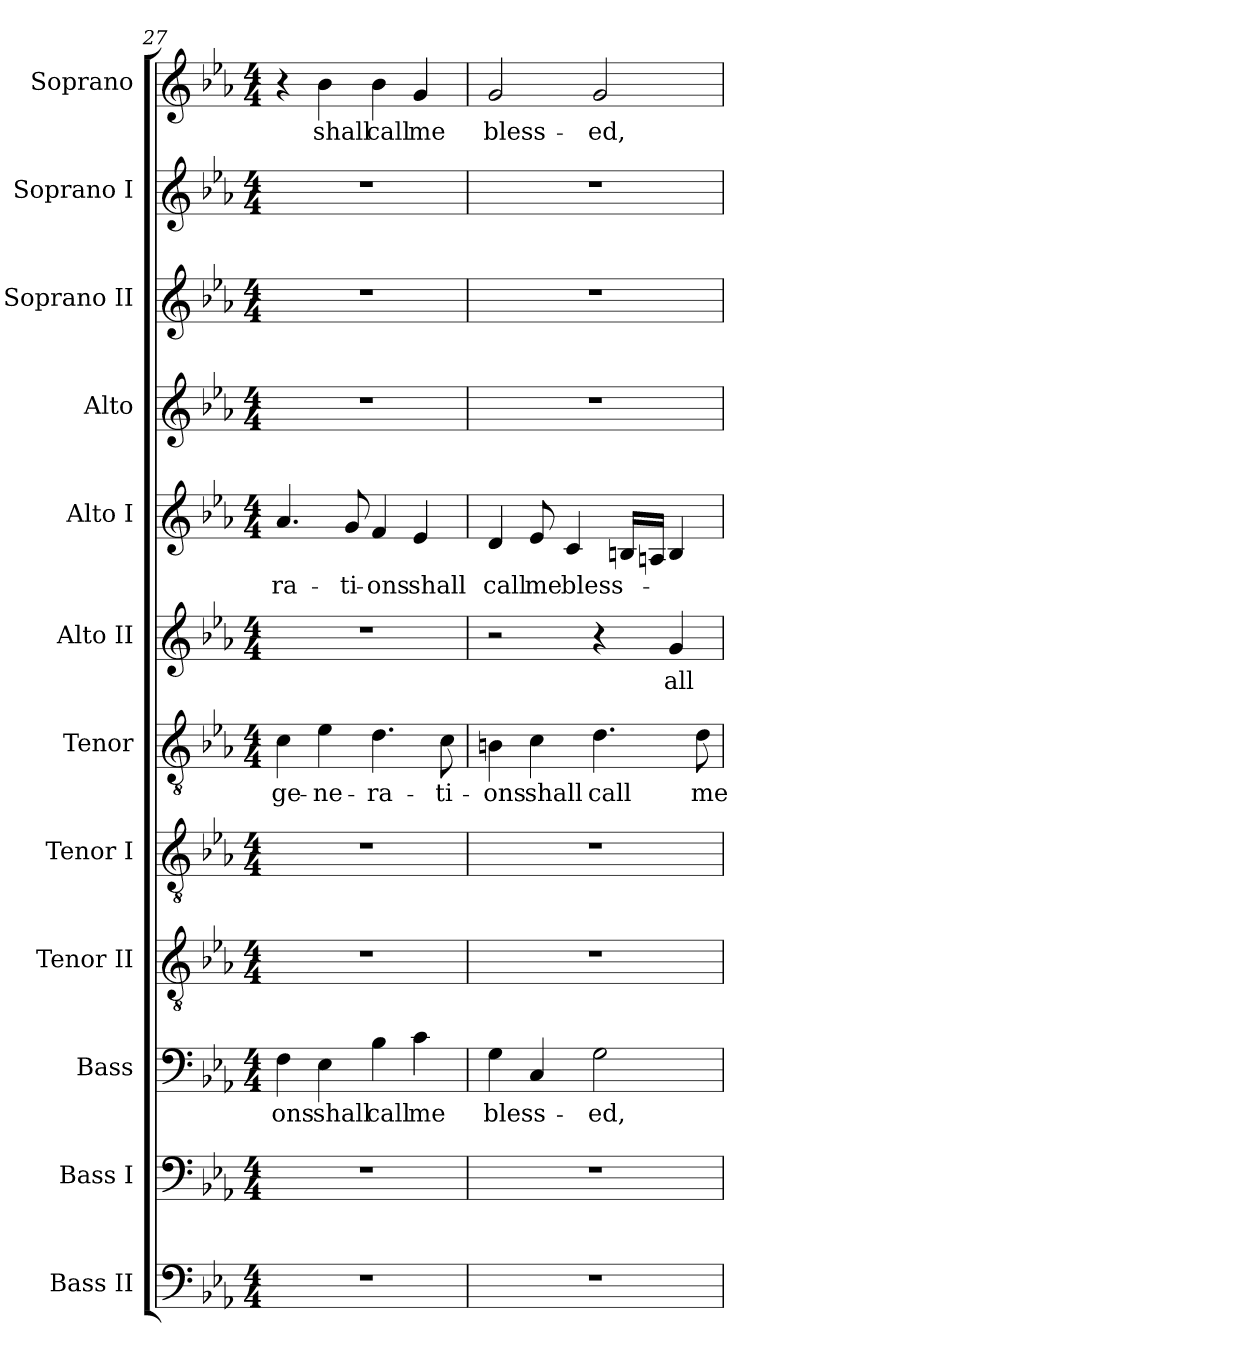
**kern	**kern	**kern	**text	**kern	**kern	**kern	**text	**kern	**text	**kern	**text	**kern	**kern	**kern	**kern	**text
*part12	*part11	*part10	*part10	*part9	*part8	*part7	*part7	*part6	*part6	*part5	*part5	*part4	*part3	*part2	*part1	*part1
*staff12	*staff11	*staff10	*staff10	*staff9	*staff8	*staff7	*staff7	*staff6	*staff6	*staff5	*staff5	*staff4	*staff3	*staff2	*staff1	*staff1
*I"Bass II	*I"Bass I	*I"Bass	*	*I"Tenor II	*I"Tenor I	*I"Tenor	*	*I"Alto II	*	*I"Alto I	*	*I"Alto	*I"Soprano II	*I"Soprano I	*I"Soprano	*
*I'BII	*I'BI	*I'B	*	*I'TII	*I'TI	*I'T	*	*I'AII	*	*I'AI	*	*I'A	*I'SII	*I'SI	*I'S	*
*clefF4	*clefF4	*clefF4	*	*clefGv2	*clefGv2	*clefGv2	*	*clefG2	*	*clefG2	*	*clefG2	*clefG2	*clefG2	*clefG2	*
*ITrd7c12	*	*ITrd7c12	*	*ITrd7c12	*ITrd7c12	*ITrd7c12	*	*	*	*	*	*	*	*	*	*
*k[b-e-a-]	*k[b-e-a-]	*k[b-e-a-]	*	*k[b-e-a-]	*k[b-e-a-]	*k[b-e-a-]	*	*k[b-e-a-]	*	*k[b-e-a-]	*	*k[b-e-a-]	*k[b-e-a-]	*k[b-e-a-]	*k[b-e-a-]	*
*E-:	*E-:	*E-:	*	*E-:	*E-:	*E-:	*	*E-:	*	*E-:	*	*E-:	*E-:	*E-:	*E-:	*
*M4/4	*M4/4	*M4/4	*	*M4/4	*M4/4	*M4/4	*	*M4/4	*	*M4/4	*	*M4/4	*M4/4	*M4/4	*M4/4	*
=27	=27	=27	=27	=27	=27	=27	=27	=27	=27	=27	=27	=27	=27	=27	=27	=27
!	!	!	!LO:LY:b:color=#000000	!	!	!	!	!	!	!	!	!	!	!	!	!
!	!	!	!	!	!	!	!LO:LY:b:color=#000000	!	!	!	!	!	!	!	!	!
!	!	!	!	!	!	!	!	!	!	!	!LO:LY:b:color=#000000	!	!	!	!	!
1r	1r	4FFi\	-ons	1r	1r	4Ci\	ge-	1r	.	4.a-i/	-ra-	1r	1r	1r	4r	.
!	!	!	!LO:LY:b:color=#000000	!	!	!	!	!	!	!	!	!	!	!	!	!
!	!	!	!	!	!	!	!LO:LY:b:color=#000000	!	!	!	!	!	!	!	!	!
!	!	!	!	!	!	!	!	!	!	!	!	!	!	!	!	!LO:LY:b:color=#000000
.	.	4EE-i\	shall	.	.	4E-i\	-ne-	.	.	.	.	.	.	.	4b-i\	shall
!	!	!	!	!	!	!	!	!	!	!	!LO:LY:b:color=#000000	!	!	!	!	!
.	.	.	.	.	.	.	.	.	.	8gi/	-ti-	.	.	.	.	.
!	!	!	!LO:LY:b:color=#000000	!	!	!	!	!	!	!	!	!	!	!	!	!
!	!	!	!	!	!	!	!LO:LY:b:color=#000000	!	!	!	!	!	!	!	!	!
!	!	!	!	!	!	!	!	!	!	!	!LO:LY:b:color=#000000	!	!	!	!	!
!	!	!	!	!	!	!	!	!	!	!	!	!	!	!	!	!LO:LY:b:color=#000000
.	.	4BB-i\	call	.	.	4.Di\	-ra-	.	.	4fi/	-ons	.	.	.	4b-i\	call
!	!	!	!LO:LY:b:color=#000000	!	!	!	!	!	!	!	!	!	!	!	!	!
!	!	!	!	!	!	!	!	!	!	!	!LO:LY:b:color=#000000	!	!	!	!	!
!	!	!	!	!	!	!	!	!	!	!	!	!	!	!	!	!LO:LY:b:color=#000000
.	.	4Ci\	me	.	.	.	.	.	.	4e-i/	shall	.	.	.	4gi/	me
!	!	!	!	!	!	!	!LO:LY:b:color=#000000	!	!	!	!	!	!	!	!	!
.	.	.	.	.	.	8Ci\	-ti-	.	.	.	.	.	.	.	.	.
!!LO:LB:g=z
=28	=28	=28	=28	=28	=28	=28	=28	=28	=28	=28	=28	=28	=28	=28	=28	=28
!	!	!	!LO:LY:b:color=#000000	!	!	!	!	!	!	!	!	!	!	!	!	!
!	!	!	!	!	!	!	!LO:LY:b:color=#000000	!	!	!	!	!	!	!	!	!
!	!	!	!	!	!	!	!	!	!	!	!LO:LY:b:color=#000000	!	!	!	!	!
!	!	!	!	!	!	!	!	!	!	!	!	!	!	!	!	!LO:LY:b:color=#000000
1r	1r	4GGi\	bless-	1r	1r	4BBni\	-ons	2r	.	4di/	call	1r	1r	1r	2gi/	bless-
!	!	!	!	!	!	!	!LO:LY:b:color=#000000	!	!	!	!	!	!	!	!	!
!	!	!	!	!	!	!	!	!	!	!	!LO:LY:b:color=#000000	!	!	!	!	!
.	.	4CCi/	.	.	.	4Ci\	shall	.	.	8e-i/	me	.	.	.	.	.
!	!	!	!	!	!	!	!	!	!	!	!LO:LY:b:color=#000000	!	!	!	!	!
.	.	.	.	.	.	.	.	.	.	4ci/	bless-	.	.	.	.	.
!	!	!	!LO:LY:b:color=#000000	!	!	!	!	!	!	!	!	!	!	!	!	!
!	!	!	!	!	!	!	!LO:LY:b:color=#000000	!	!	!	!	!	!	!	!	!
!	!	!	!	!	!	!	!	!	!	!	!	!	!	!	!	!LO:LY:b:color=#000000
.	.	2GGi\	-ed,	.	.	4.Di\	call	4r	.	.	.	.	.	.	2gi/	-ed,
.	.	.	.	.	.	.	.	.	.	16Bni/LL	.	.	.	.	.	.
.	.	.	.	.	.	.	.	.	.	16Ani/JJ	.	.	.	.	.	.
!	!	!	!	!	!	!	!	!	!LO:LY:b:color=#000000	!	!	!	!	!	!	!
.	.	.	.	.	.	.	.	4gi/	all	4Bi/	.	.	.	.	.	.
!	!	!	!	!	!	!	!LO:LY:b:color=#000000	!	!	!	!	!	!	!	!	!
.	.	.	.	.	.	8Di\	me	.	.	.	.	.	.	.	.	.
=	=	=	=	=	=	=	=	=	=	=	=	=	=	=	=	=
*-	*-	*-	*-	*-	*-	*-	*-	*-	*-	*-	*-	*-	*-	*-	*-	*-
